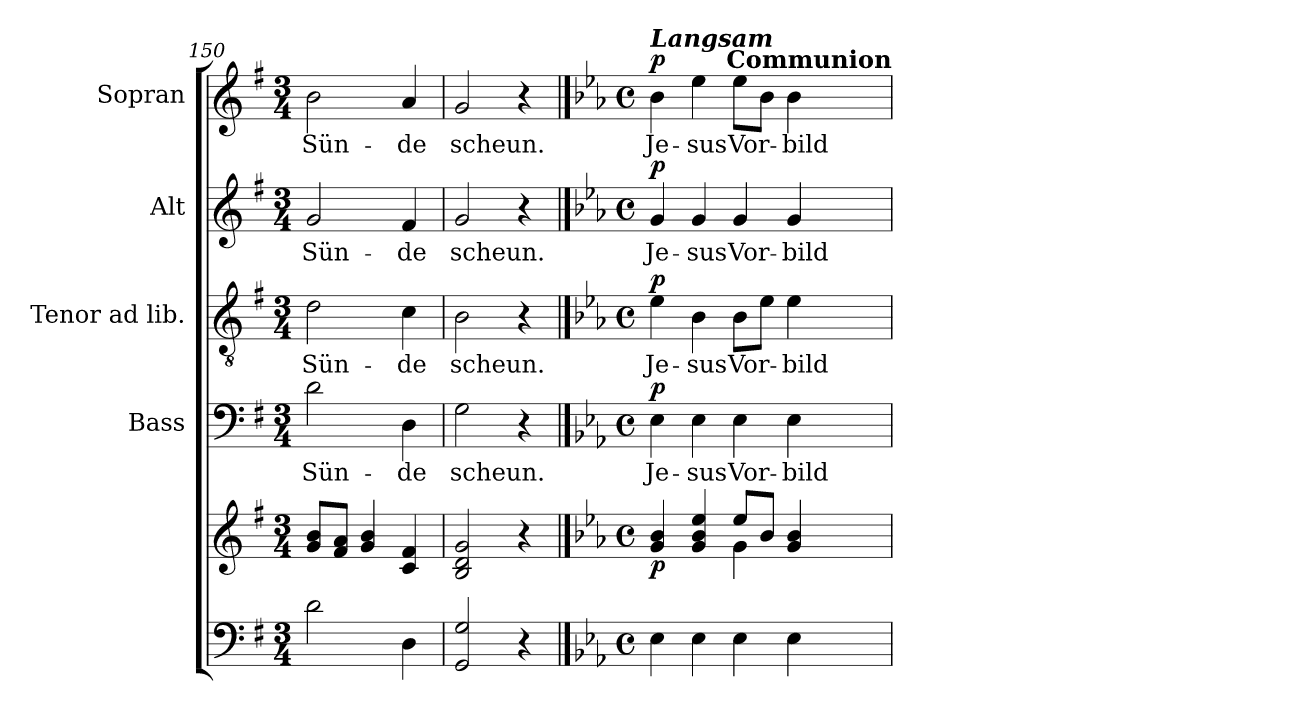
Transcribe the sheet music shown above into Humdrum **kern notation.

**kern	**kern	**dynam	**kern	**text	**dynam	**kern	**text	**dynam	**kern	**text	**dynam	**kern	**text	**dynam
*part5	*part5	*part5	*part4	*part4	*part4	*part3	*part3	*part3	*part2	*part2	*part2	*part1	*part1	*part1
*staff6	*staff5	*staff5/6	*staff4	*staff4	*staff4	*staff3	*staff3	*staff3	*staff2	*staff2	*staff2	*staff1	*staff1	*staff1
*	*	*	*I"Bass	*	*	*I"Tenor ad lib.	*	*	*I"Alt	*	*	*I"Sopran	*	*
*	*	*	*I'B.	*	*	*I'T.	*	*	*I'A.	*	*	*I'S.	*	*
*clefF4	*clefG2	*	*clefF4	*	*	*clefGv2	*	*	*clefG2	*	*	*clefG2	*	*
*k[f#]	*k[f#]	*	*k[f#]	*	*	*k[f#]	*	*	*k[f#]	*	*	*k[f#]	*	*
*G:	*G:	*	*G:	*	*	*G:	*	*	*G:	*	*	*G:	*	*
*M3/4	*M3/4	*	*M3/4	*	*	*M3/4	*	*	*M3/4	*	*	*M3/4	*	*
=150	=150	=150	=150	=150	=150	=150	=150	=150	=150	=150	=150	=150	=150	=150
!	!	!	!	!LO:LY:b	!	!	!LO:LY:b	!	!	!LO:LY:b	!	!	!LO:LY:b	!
2d\	8g/ 8b/L	.	2d\	Sün-	.	2d\	Sün-	.	2g/	Sün-	.	2b\	Sün-	.
.	8f#/ 8a/J	.	.	.	.	.	.	.	.	.	.	.	.	.
.	4g/ 4b/	.	.	.	.	.	.	.	.	.	.	.	.	.
!	!	!	!	!LO:LY:b	!	!	!LO:LY:b	!	!	!LO:LY:b	!	!	!LO:LY:b	!
4D\	4c/ 4f#/	.	4D\	-de	.	4c\	-de	.	4f#/	-de	.	4a/	-de	.
=151	=151	=151	=151	=151	=151	=151	=151	=151	=151	=151	=151	=151	=151	=151
!	!	!	!	!LO:LY:b	!	!	!LO:LY:b	!	!	!LO:LY:b	!	!	!LO:LY:b	!
2GG/ 2G/	2B/ 2d/ 2g/	.	2G\	scheun.	.	2B\	scheun.	.	2g/	scheun.	.	2g/	scheun.	.
4r	4r	.	4r	.	.	4r	.	.	4r	.	.	4r	.	.
!!LO:LB:g=z
==152	==152	==152	==152	==152	==152	==152	==152	==152	==152	==152	==152	==152	==152	==152
*k[b-e-a-]	*k[b-e-a-]	*	*k[b-e-a-]	*	*	*k[b-e-a-]	*	*	*k[b-e-a-]	*	*	*k[b-e-a-]	*	*
*E-:	*E-:	*	*E-:	*	*	*E-:	*	*	*E-:	*	*	*E-:	*	*
*M4/4	*M4/4	*	*M4/4	*	*	*M4/4	*	*	*M4/4	*	*	*M4/4	*	*
*met(c)	*met(c)	*	*met(c)	*	*	*met(c)	*	*	*met(c)	*	*	*met(c)	*	*
*	*^	*	*	*	*	*	*	*	*	*	*	*	*	*
!	!	!	!	!	!	!	!	!	!	!	!	!	!LO:TX:a:Bi:t=Langsam	!	!
!	!	!	!LO:DY:b	!	!LO:LY:b	!LO:DY:a	!	!LO:LY:b	!LO:DY:a	!	!LO:LY:b	!LO:DY:a	!	!LO:LY:b	!LO:DY:a
4E-\	4g/ 4b-/	2ryy	p	4E-\	Je-	p	4e-\	Je-	p	4g/	Je-	p	4b-\	Je-	p
!	!	!	!	!	!LO:LY:b	!	!	!LO:LY:b	!	!	!LO:LY:b	!	!	!LO:LY:b	!
4E-\	4g/ 4b-/ 4ee-/	.	.	4E-\	-sus	.	4B-\	-sus	.	4g/	-sus	.	4ee-\	-sus	.
!	!	!	!	!	!LO:LY:b	!	!	!LO:LY:b	!	!	!LO:LY:b	!	!	!LO:LY:b	!
4E-\	8ee-/L	4g\	.	4E-\	Vor-	.	8B-\L	Vor-	.	4g/	Vor-	.	8ee-\L	Vor-	.
.	8b-/J	.	.	.	.	.	8e-\J	.	.	.	.	.	8b-\J	.	.
!	!	!	!	!	!LO:LY:b	!	!	!LO:LY:b	!	!	!LO:LY:b	!	!	!LO:LY:b	!
4E-\	4g/ 4b-/	4ryy	.	4E-\	-bild	.	4e-\	-bild	.	4g/	-bild	.	4b-\	-bild	.
2ryy	2ryy	2ryy	.	2ryy	.	.	2ryy	.	.	2ryy	.	.	2ryy	.	.
!	!	!	!	!	!	!	!	!	!	!	!	!	!LO:TX:a:B:t=Communion	!	!
*	*v	*v	*	*	*	*	*	*	*	*	*	*	*	*	*
=	=	=	=	=	=	=	=	=	=	=	=	=	=	=
*-	*-	*-	*-	*-	*-	*-	*-	*-	*-	*-	*-	*-	*-	*-
